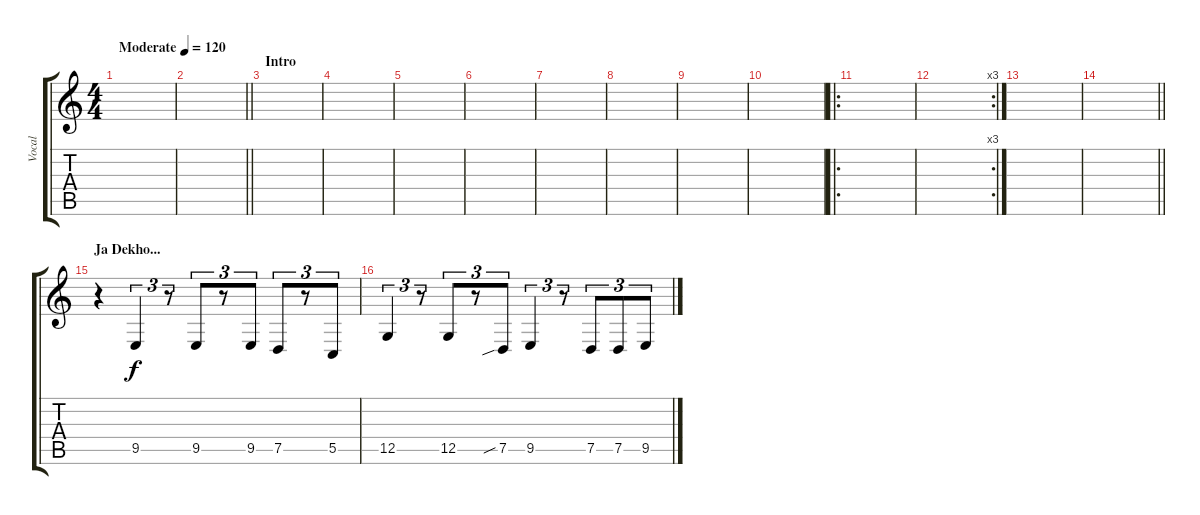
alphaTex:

\track ("Vocal" "Vocal") {instrument lead1square}
\staff {score tabs}
\tuning (D4 A3 F3 C3 G2 D2) {hide}
\ts (4 4)
\tempo (120 "Moderate")
\clef g2
\ks c
|
\barLineRight lightlight
|
\section ("" "Intro")
|
|
|
|
|
|
|
|
\ro
|
\rc 3
|
|
\barLineRight lightlight
|
\section ("" "Ja Dekho...")
r.4 9.5.4{tu (3 2)} r.8{tu (3 2)} 9.5.8{tu (3 2)} r.8{tu (3 2)} 9.5.8{tu (3 2)} 7.5.8{tu (3 2)} r.8{tu (3 2)} 5.5.8{tu (3 2)} |
12.5.4{tu (3 2)} r.8{tu (3 2)} 12.5.8{tu (3 2)} r.8{tu (3 2)} 7.5{sib}.8{tu (3 2)} 9.5.4{tu (3 2)} r.8{tu (3 2)} 7.5.8{tu (3 2)} 7.5.8{tu (3 2)} 9.5.8{tu (3 2)}
